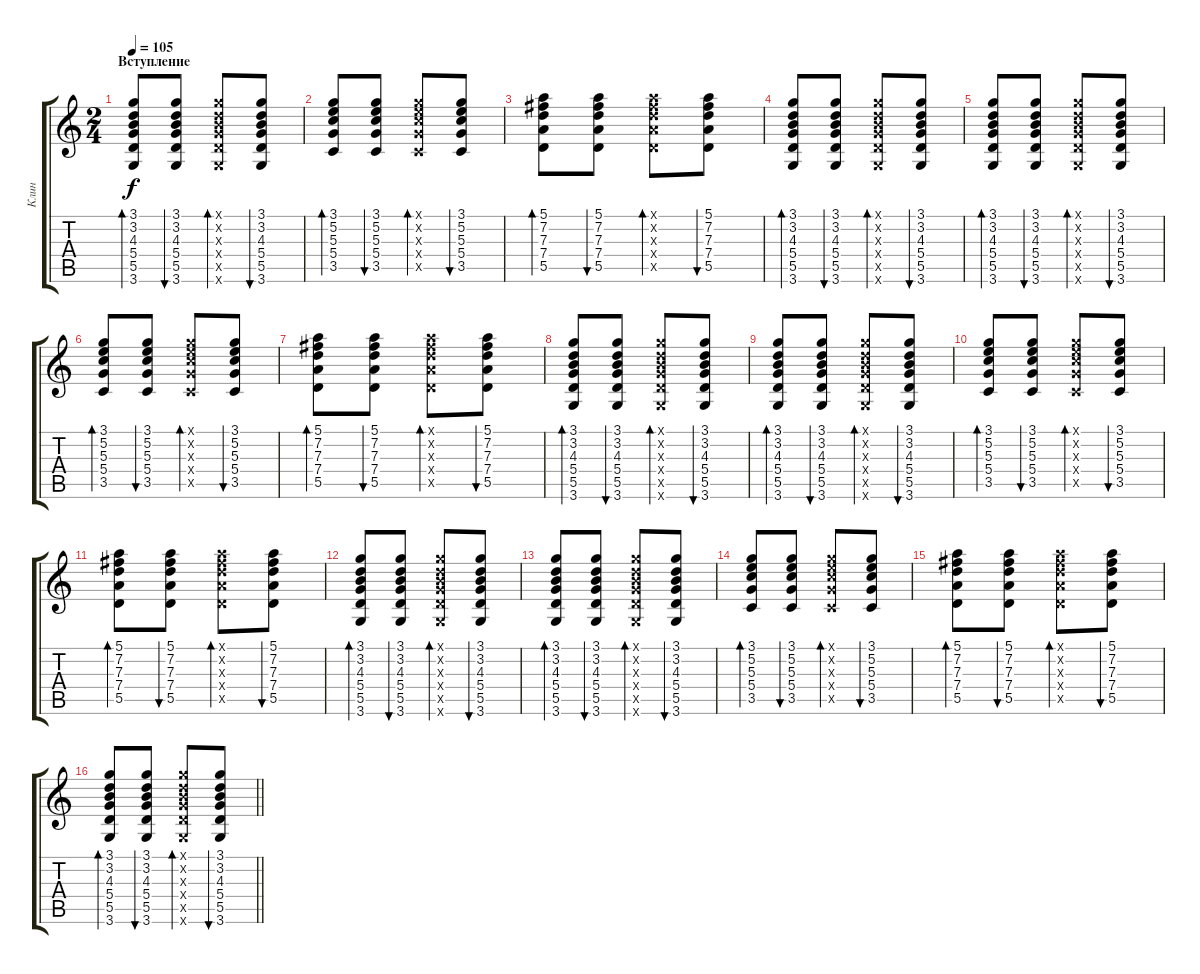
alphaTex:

\track ("Клин" "Клин") {instrument electricguitarclean}
\staff {score tabs}
\tuning (E4 B3 G3 D3 A2 E2) {hide}
\ts (2 4)
\section ("" "Вступление")
\tempo 105
\clef g2
\ks c
(3.1 3.2 4.3 5.4 5.5 3.6).8{bd 30 dy f instrument electricguitarclean} (3.1 3.2 4.3 5.4 5.5 3.6).8{bu 30} (3.1{x} 3.2{x} 4.3{x} 5.4{x} 5.5{x} 3.6{x}).8{bd 30} (3.1 3.2 4.3 5.4 5.5 3.6).8{bu 30} |
(3.1 5.2 5.3 5.4 3.5).8{bd 30} (3.1 5.2 5.3 5.4 3.5).8{bu 30} (3.1{x} 5.2{x} 5.3{x} 5.4{x} 3.5{x}).8{bd 30} (3.1 5.2 5.3 5.4 3.5).8{bu 30} |
(5.1 7.2 7.3 7.4 5.5).8{bd 30} (5.1 7.2 7.3 7.4 5.5).8{bu 30} (5.1{x} 7.2{x} 7.3{x} 7.4{x} 5.5{x}).8{bd 30} (5.1 7.2 7.3 7.4 5.5).8{bu 30} |
(3.1 3.2 4.3 5.4 5.5 3.6).8{bd 30} (3.1 3.2 4.3 5.4 5.5 3.6).8{bu 30} (3.1{x} 3.2{x} 4.3{x} 5.4{x} 5.5{x} 3.6{x}).8{bd 30} (3.1 3.2 4.3 5.4 5.5 3.6).8{bu 30} |
(3.1 3.2 4.3 5.4 5.5 3.6).8{bd 30} (3.1 3.2 4.3 5.4 5.5 3.6).8{bu 30} (3.1{x} 3.2{x} 4.3{x} 5.4{x} 5.5{x} 3.6{x}).8{bd 30} (3.1 3.2 4.3 5.4 5.5 3.6).8{bu 30} |
(3.1 5.2 5.3 5.4 3.5).8{bd 30} (3.1 5.2 5.3 5.4 3.5).8{bu 30} (3.1{x} 5.2{x} 5.3{x} 5.4{x} 3.5{x}).8{bd 30} (3.1 5.2 5.3 5.4 3.5).8{bu 30} |
(5.1 7.2 7.3 7.4 5.5).8{bd 30} (5.1 7.2 7.3 7.4 5.5).8{bu 30} (5.1{x} 7.2{x} 7.3{x} 7.4{x} 5.5{x}).8{bd 30} (5.1 7.2 7.3 7.4 5.5).8{bu 30} |
(3.1 3.2 4.3 5.4 5.5 3.6).8{bd 30} (3.1 3.2 4.3 5.4 5.5 3.6).8{bu 30} (3.1{x} 3.2{x} 4.3{x} 5.4{x} 5.5{x} 3.6{x}).8{bd 30} (3.1 3.2 4.3 5.4 5.5 3.6).8{bu 30} |
(3.1 3.2 4.3 5.4 5.5 3.6).8{bd 30} (3.1 3.2 4.3 5.4 5.5 3.6).8{bu 30} (3.1{x} 3.2{x} 4.3{x} 5.4{x} 5.5{x} 3.6{x}).8{bd 30} (3.1 3.2 4.3 5.4 5.5 3.6).8{bu 30} |
(3.1 5.2 5.3 5.4 3.5).8{bd 30} (3.1 5.2 5.3 5.4 3.5).8{bu 30} (3.1{x} 5.2{x} 5.3{x} 5.4{x} 3.5{x}).8{bd 30} (3.1 5.2 5.3 5.4 3.5).8{bu 30} |
(5.1 7.2 7.3 7.4 5.5).8{bd 30} (5.1 7.2 7.3 7.4 5.5).8{bu 30} (5.1{x} 7.2{x} 7.3{x} 7.4{x} 5.5{x}).8{bd 30} (5.1 7.2 7.3 7.4 5.5).8{bu 30} |
(3.1 3.2 4.3 5.4 5.5 3.6).8{bd 30} (3.1 3.2 4.3 5.4 5.5 3.6).8{bu 30} (3.1{x} 3.2{x} 4.3{x} 5.4{x} 5.5{x} 3.6{x}).8{bd 30} (3.1 3.2 4.3 5.4 5.5 3.6).8{bu 30} |
(3.1 3.2 4.3 5.4 5.5 3.6).8{bd 30} (3.1 3.2 4.3 5.4 5.5 3.6).8{bu 30} (3.1{x} 3.2{x} 4.3{x} 5.4{x} 5.5{x} 3.6{x}).8{bd 30} (3.1 3.2 4.3 5.4 5.5 3.6).8{bu 30} |
(3.1 5.2 5.3 5.4 3.5).8{bd 30} (3.1 5.2 5.3 5.4 3.5).8{bu 30} (3.1{x} 5.2{x} 5.3{x} 5.4{x} 3.5{x}).8{bd 30} (3.1 5.2 5.3 5.4 3.5).8{bu 30} |
(5.1 7.2 7.3 7.4 5.5).8{bd 30} (5.1 7.2 7.3 7.4 5.5).8{bu 30} (5.1{x} 7.2{x} 7.3{x} 7.4{x} 5.5{x}).8{bd 30} (5.1 7.2 7.3 7.4 5.5).8{bu 30} |
\barLineRight lightlight
(3.1 3.2 4.3 5.4 5.5 3.6).8{bd 30} (3.1 3.2 4.3 5.4 5.5 3.6).8{bu 30} (3.1{x} 3.2{x} 4.3{x} 5.4{x} 5.5{x} 3.6{x}).8{bd 30} (3.1 3.2 4.3 5.4 5.5 3.6).8{bu 30}
